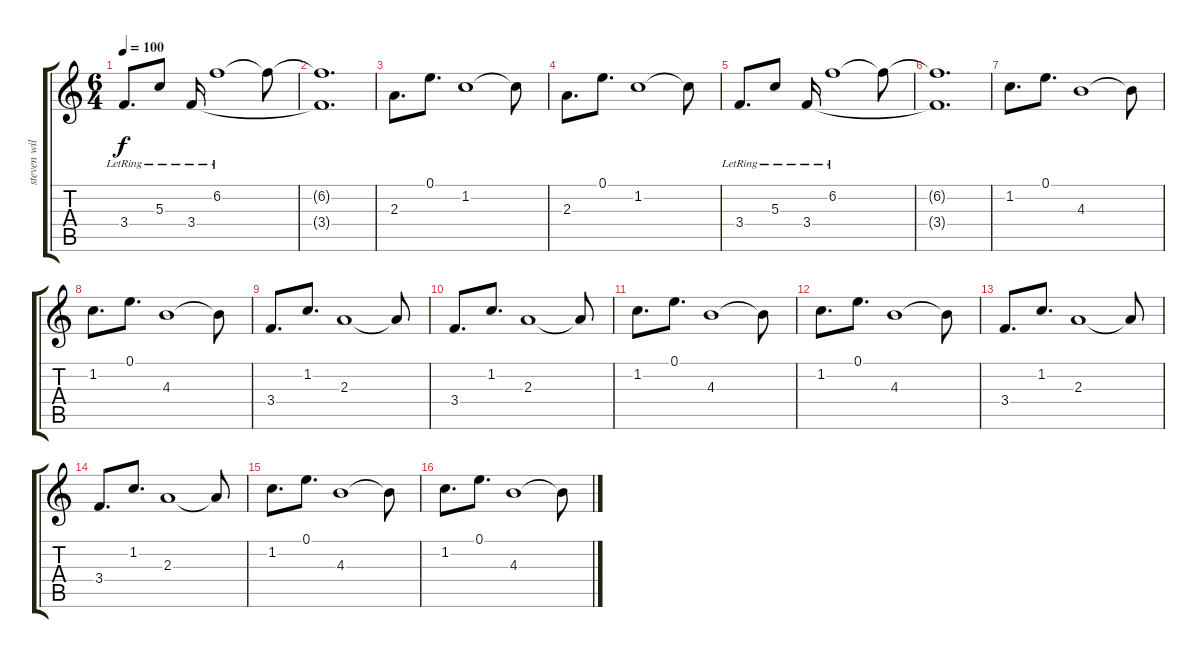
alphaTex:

\track ("steven wilson" "steven wil") {instrument distortionguitar bank 255}
\staff {score tabs}
\tuning (E4 B3 G3 D3 A2 E2) {hide}
\ts (6 4)
\tempo 100
\clef g2
\ks c
3.4{lr}.8{d dy f} 5.3{lr}.8 3.4{lr}.16 6.2{lr}.1 6.2{t}.8 |
(6.2{t} 3.4{t}).1{d} |
2.3.8{d} 0.1.8{d} 1.2.1 1.2{t}.8 |
2.3.8{d} 0.1.8{d} 1.2.1 1.2{t}.8 |
3.4{lr}.8{d} 5.3{lr}.8 3.4{lr}.16 6.2{lr}.1 6.2{t}.8 |
(6.2{t} 3.4{t}).1{d} |
1.2.8{d} 0.1.8{d} 4.3.1 4.3{t}.8 |
1.2.8{d} 0.1.8{d} 4.3.1 4.3{t}.8 |
3.4.8{d} 1.2.8{d} 2.3.1 2.3{t}.8 |
3.4.8{d} 1.2.8{d} 2.3.1 2.3{t}.8 |
1.2.8{d} 0.1.8{d} 4.3.1 4.3{t}.8 |
1.2.8{d} 0.1.8{d} 4.3.1 4.3{t}.8 |
3.4.8{d} 1.2.8{d} 2.3.1 2.3{t}.8 |
3.4.8{d} 1.2.8{d} 2.3.1 2.3{t}.8 |
1.2.8{d} 0.1.8{d} 4.3.1 4.3{t}.8 |
1.2.8{d} 0.1.8{d} 4.3.1 4.3{t}.8
